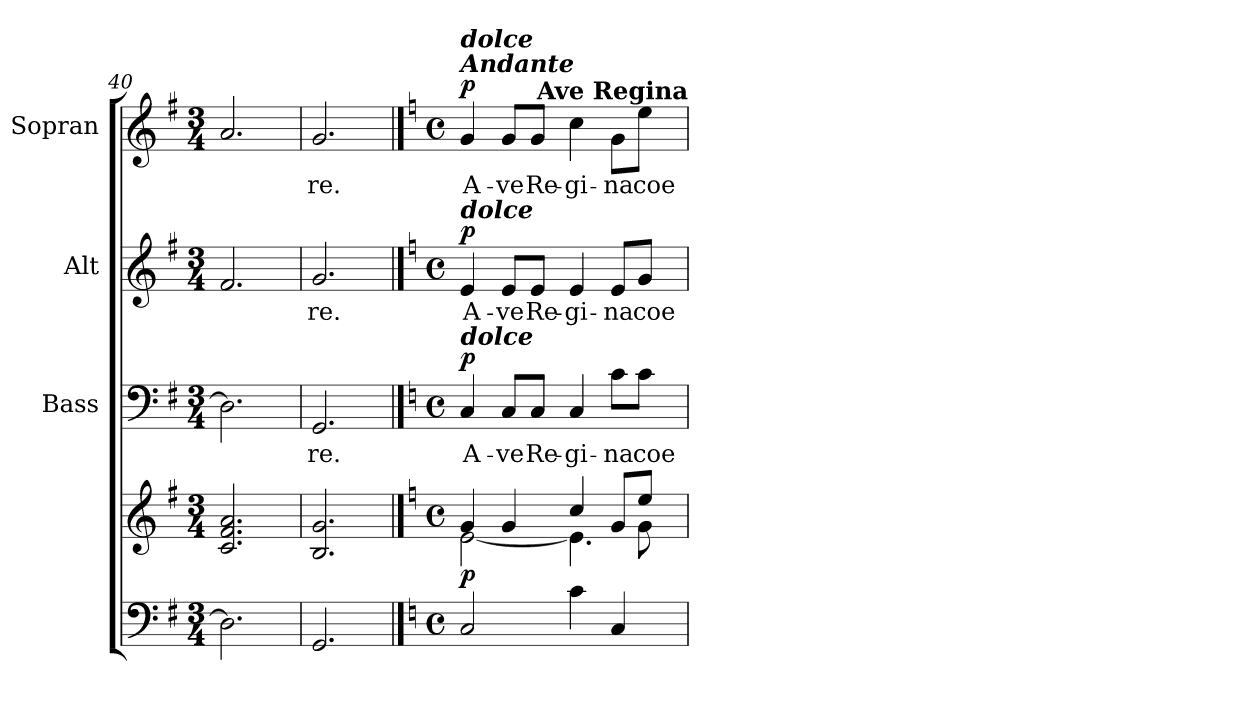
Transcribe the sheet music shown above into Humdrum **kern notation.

**kern	**kern	**dynam	**kern	**text	**dynam	**kern	**text	**dynam	**kern	**text	**dynam
*part4	*part4	*part4	*part3	*part3	*part3	*part2	*part2	*part2	*part1	*part1	*part1
*staff5	*staff4	*staff4/5	*staff3	*staff3	*staff3	*staff2	*staff2	*staff2	*staff1	*staff1	*staff1
*	*	*	*I"Bass	*	*	*I"Alt	*	*	*I"Sopran	*	*
*	*	*	*I'B.	*	*	*I'A.	*	*	*I'S.	*	*
!!LO:PB:g=z
*clefF4	*clefG2	*	*clefF4	*	*	*clefG2	*	*	*clefG2	*	*
*k[f#]	*k[f#]	*	*k[f#]	*	*	*k[f#]	*	*	*k[f#]	*	*
*G:	*G:	*	*G:	*	*	*G:	*	*	*G:	*	*
*M3/4	*M3/4	*	*M3/4	*	*	*M3/4	*	*	*M3/4	*	*
=40	=40	=40	=40	=40	=40	=40	=40	=40	=40	=40	=40
2.D\]	2.c/ 2.f#/ 2.a/	.	2.D\]	.	.	2.f#/	.	.	2.a/	.	.
=41	=41	=41	=41	=41	=41	=41	=41	=41	=41	=41	=41
!	!	!	!	!LO:LY:b	!	!	!LO:LY:b	!	!	!LO:LY:b	!
2.GG/	2.B/ 2.g/	.	2.GG/	-re.	.	2.g/	-re.	.	2.g/	-re.	.
==42	==42	==42	==42	==42	==42	==42	==42	==42	==42	==42	==42
*k[]	*k[]	*	*k[]	*	*	*k[]	*	*	*k[]	*	*
*C:	*C:	*	*C:	*	*	*C:	*	*	*C:	*	*
*M4/4	*M4/4	*	*M4/4	*	*	*M4/4	*	*	*M4/4	*	*
*met(c)	*met(c)	*	*met(c)	*	*	*met(c)	*	*	*met(c)	*	*
*	*^	*	*	*	*	*	*	*	*	*	*
!	!	!	!	!	!	!	!	!	!	!LO:TX:a:Bi:t=Andante	!	!
!	!	!	!	!	!	!	!	!	!	!LO:TX:a:Bi:t=dolce	!	!
!	!	!	!	!	!	!	!LO:TX:a:Bi:t=dolce	!	!	!	!	!
!	!	!	!	!LO:TX:a:Bi:t=dolce	!	!	!	!	!	!	!	!
!	!	!	!LO:DY:b	!	!LO:LY:b	!LO:DY:a	!	!LO:LY:b	!LO:DY:a	!	!LO:LY:b	!LO:DY:a
2C/	4g/	[<2e\	p	4C/	A-	p	4e/	A-	p	4g/	A-	p
!	!	!	!	!	!LO:LY:b	!	!	!LO:LY:b	!	!	!LO:LY:b	!
.	4g/	.	.	8C/L	-ve	.	8e/L	-ve	.	8g/L	-ve	.
!	!	!	!	!	!LO:LY:b	!	!	!LO:LY:b	!	!	!LO:LY:b	!
.	.	.	.	8C/J	Re-	.	8e/J	Re-	.	8g/J	Re-	.
!	!	!	!	!	!LO:LY:b	!	!	!LO:LY:b	!	!	!LO:LY:b	!
4c\	4cc/	4.e\]	.	4C/	-gi-	.	4e/	-gi-	.	4cc\	-gi-	.
!	!	!	!	!	!LO:LY:b	!	!	!LO:LY:b	!	!	!LO:LY:b	!
4C/	8g/L	.	.	8c\L	-na	.	8e/L	-na	.	8g\L	-na	.
!	!	!	!	!	!LO:LY:b	!	!	!LO:LY:b	!	!	!LO:LY:b	!
.	8ee/J	8g\	.	8c\J	coe-	.	8g/J	coe-	.	8ee\J	coe-	.
16.ryy	16.ryy	16.ryy	.	16.ryy	.	.	16.ryy	.	.	16.ryy	.	.
!	!	!	!	!	!	!	!	!	!	!LO:TX:a:B:t=Ave Regina	!	!
*	*v	*v	*	*	*	*	*	*	*	*	*	*
=	=	=	=	=	=	=	=	=	=	=	=
*-	*-	*-	*-	*-	*-	*-	*-	*-	*-	*-	*-
